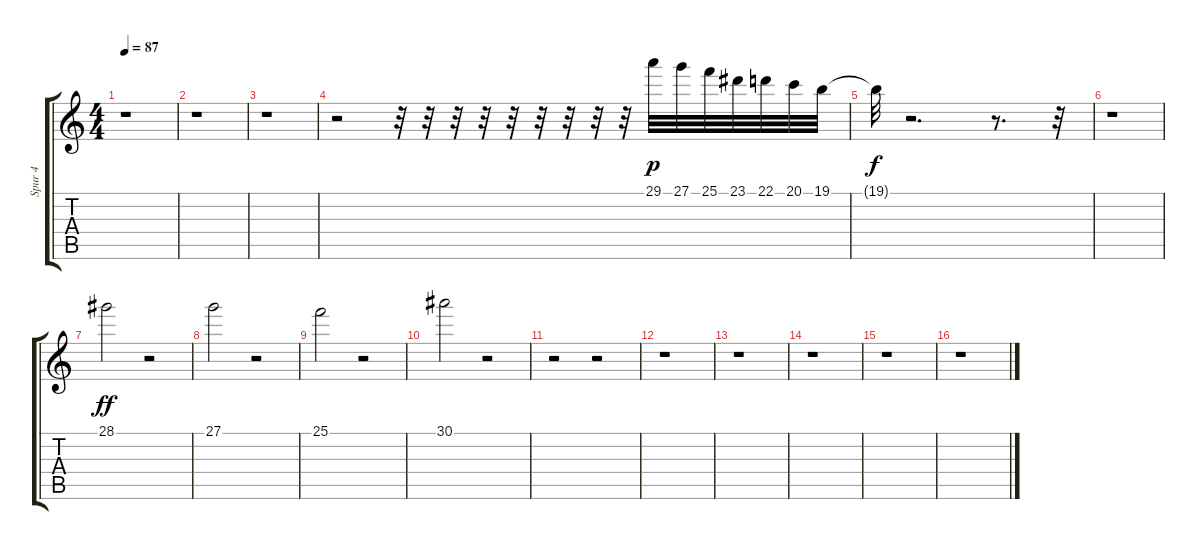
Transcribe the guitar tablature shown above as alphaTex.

\track ("Spur 4" "Spur 4") {instrument glockenspiel}
\staff {score tabs}
\tuning (E4 B3 G3 D3 A2 E2) {hide}
\ts (4 4)
\tempo 87
\clef g2
\ks c
r.1{dy p instrument glockenspiel} |
r.1 |
r.1 |
r.2 r.32 r.32 r.32 r.32 r.32 r.32 r.32 r.32 r.32 29.1.32 27.1.32 25.1.32 23.1.32 22.1.32 20.1.32 19.1.32 |
19.1{t}.32{dy f} r.2{d} r.8{d} r.32 |
r.1 |
28.1.2{dy ff} r.2 |
27.1.2 r.2 |
25.1.2 r.2 |
30.1.2 r.2 |
r.2 r.2 |
r.1 |
r.1 |
r.1 |
r.1 |
r.1
